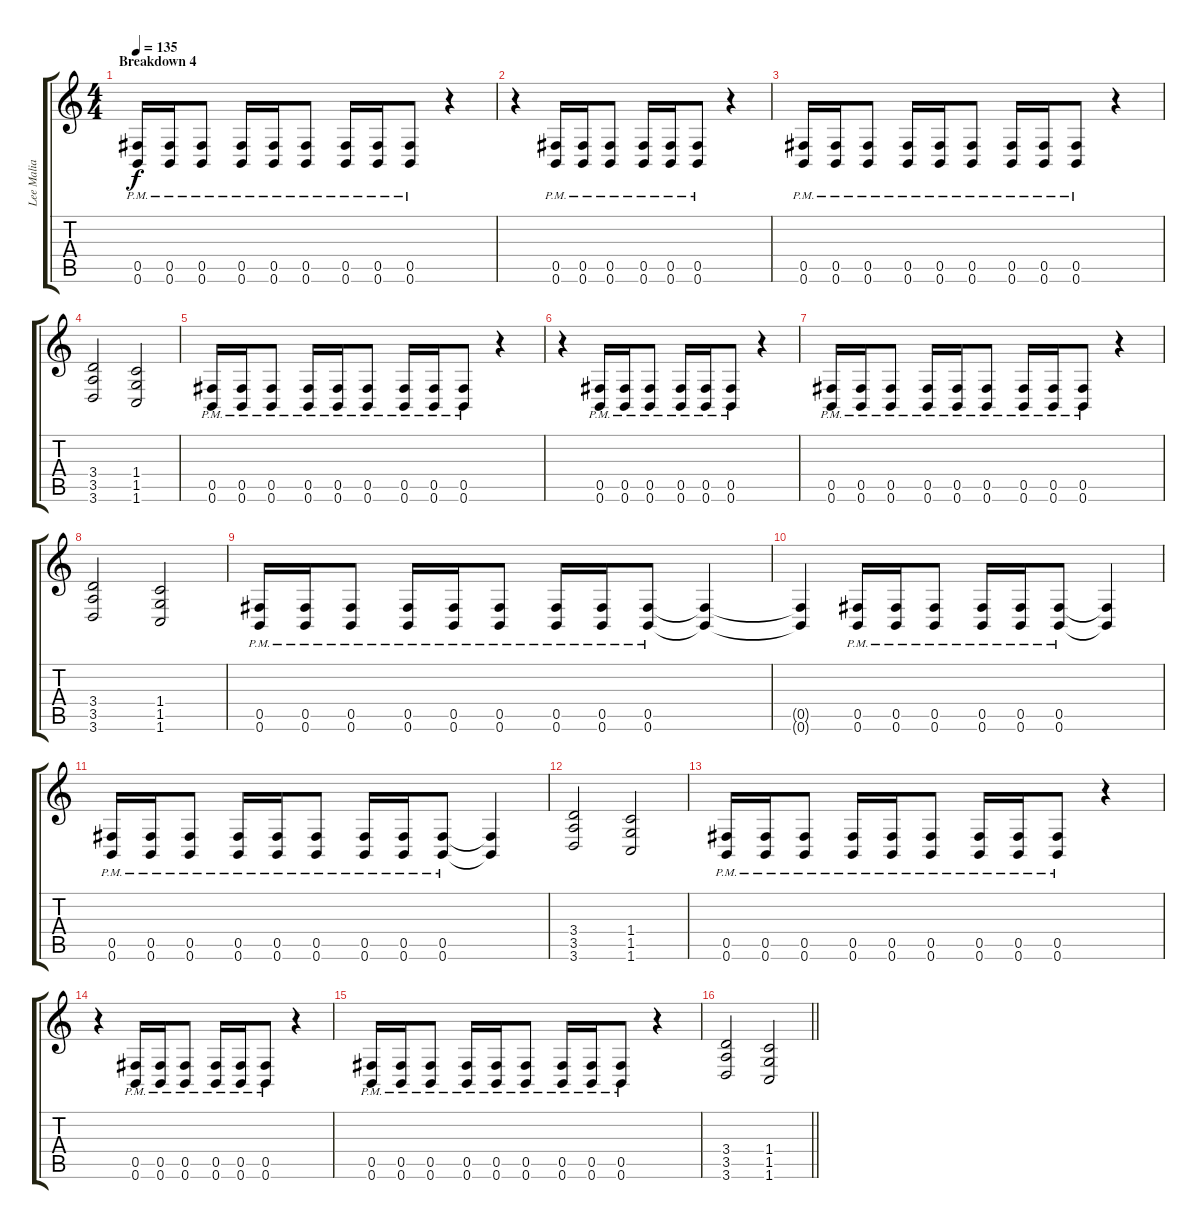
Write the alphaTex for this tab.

\track ("Lee Malia" "Lee Malia") {instrument distortionguitar}
\staff {score tabs}
\tuning (Db4 Ab3 E3 B2 Gb2 B1) {hide}
\ts (4 4)
\section ("" "Breakdown 4")
\tempo 135
\clef g2
\ks c
(0.5 0.6{pm}).16{dy f} (0.5 0.6{pm}).16 (0.5 0.6{pm}).8 (0.5 0.6{pm}).16 (0.5 0.6{pm}).16 (0.5 0.6{pm}).8 (0.5 0.6{pm}).16 (0.5 0.6{pm}).16 (0.5 0.6{pm}).8 r.4 |
r.4 (0.5 0.6{pm}).16 (0.5 0.6{pm}).16 (0.5 0.6{pm}).8 (0.5 0.6{pm}).16 (0.5 0.6{pm}).16 (0.5 0.6{pm}).8 r.4 |
(0.5 0.6{pm}).16 (0.5 0.6{pm}).16 (0.5 0.6{pm}).8 (0.5 0.6{pm}).16 (0.5 0.6{pm}).16 (0.5 0.6{pm}).8 (0.5 0.6{pm}).16 (0.5 0.6{pm}).16 (0.5 0.6{pm}).8 r.4 |
(3.4 3.5 3.6).2 (1.4 1.5 1.6).2 |
(0.5 0.6{pm}).16 (0.5 0.6{pm}).16 (0.5 0.6{pm}).8 (0.5 0.6{pm}).16 (0.5 0.6{pm}).16 (0.5 0.6{pm}).8 (0.5 0.6{pm}).16 (0.5 0.6{pm}).16 (0.5 0.6{pm}).8 r.4 |
r.4 (0.5 0.6{pm}).16 (0.5 0.6{pm}).16 (0.5 0.6{pm}).8 (0.5 0.6{pm}).16 (0.5 0.6{pm}).16 (0.5 0.6{pm}).8 r.4 |
(0.5 0.6{pm}).16 (0.5 0.6{pm}).16 (0.5 0.6{pm}).8 (0.5 0.6{pm}).16 (0.5 0.6{pm}).16 (0.5 0.6{pm}).8 (0.5 0.6{pm}).16 (0.5 0.6{pm}).16 (0.5 0.6{pm}).8 r.4 |
(3.4 3.5 3.6).2 (1.4 1.5 1.6).2 |
(0.5 0.6{pm}).16 (0.5 0.6{pm}).16 (0.5 0.6{pm}).8 (0.5 0.6{pm}).16 (0.5 0.6{pm}).16 (0.5 0.6{pm}).8 (0.5 0.6{pm}).16 (0.5 0.6{pm}).16 (0.5 0.6{pm}).8 (0.5{t} 0.6{t}).4 |
(0.5{t} 0.6{t}).4 (0.5 0.6{pm}).16 (0.5 0.6{pm}).16 (0.5 0.6{pm}).8 (0.5 0.6{pm}).16 (0.5 0.6{pm}).16 (0.5 0.6{pm}).8 (0.5{t} 0.6{t}).4 |
(0.5 0.6{pm}).16 (0.5 0.6{pm}).16 (0.5 0.6{pm}).8 (0.5 0.6{pm}).16 (0.5 0.6{pm}).16 (0.5 0.6{pm}).8 (0.5 0.6{pm}).16 (0.5 0.6{pm}).16 (0.5 0.6{pm}).8 (0.5{t} 0.6{t}).4 |
(3.4 3.5 3.6).2 (1.4 1.5 1.6).2 |
(0.5 0.6{pm}).16 (0.5 0.6{pm}).16 (0.5 0.6{pm}).8 (0.5 0.6{pm}).16 (0.5 0.6{pm}).16 (0.5 0.6{pm}).8 (0.5 0.6{pm}).16 (0.5 0.6{pm}).16 (0.5 0.6{pm}).8 r.4 |
r.4 (0.5 0.6{pm}).16 (0.5 0.6{pm}).16 (0.5 0.6{pm}).8 (0.5 0.6{pm}).16 (0.5 0.6{pm}).16 (0.5 0.6{pm}).8 r.4 |
(0.5 0.6{pm}).16 (0.5 0.6{pm}).16 (0.5 0.6{pm}).8 (0.5 0.6{pm}).16 (0.5 0.6{pm}).16 (0.5 0.6{pm}).8 (0.5 0.6{pm}).16 (0.5 0.6{pm}).16 (0.5 0.6{pm}).8 r.4 |
\barLineRight lightlight
(3.4 3.5 3.6).2 (1.4 1.5 1.6).2
